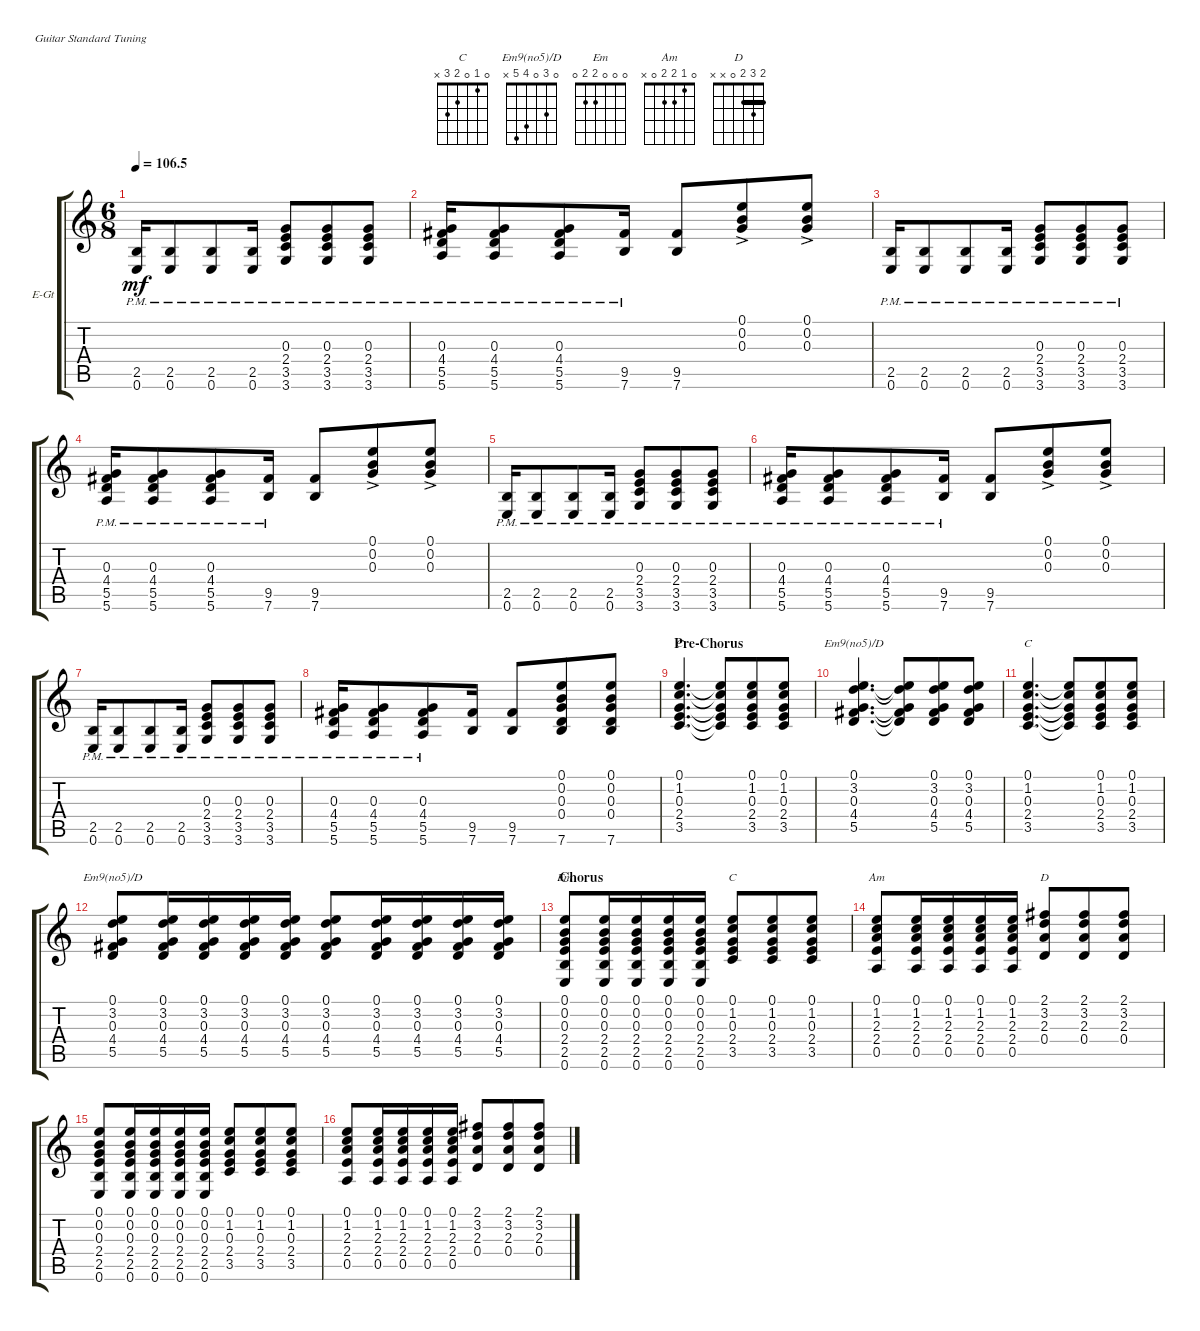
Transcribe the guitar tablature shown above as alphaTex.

\defaultSystemsLayout 4
\bracketExtendMode groupsimilarinstruments
\firstSystemTrackNameOrientation horizontal
\otherSystemsTrackNameOrientation horizontal
\track ("Electric Guitar" "E-Gt") {instrument electricguitarclean}
\staff {score tabs}
\tuning (E4 B3 G3 D3 A2 E2)
\chord ("C" 0 1 0 2 3 x) {showfingering false}
\chord ("Em9(no5)/D" 0 3 0 4 5 x) {showfingering false}
\chord ("Em" 0 0 0 2 2 0) {showfingering false}
\chord ("Am" 0 1 2 2 0 x) {showfingering false}
\chord ("D" 2 3 2 0 x x) {showfingering false barre 2}
\ts (6 8)
\tempo
106.5
\accidentals auto
\clef g2
\ottava regular
\simile none
\ks c
(0.6{pm} 2.5{pm}).16{dy mf} (0.6{pm} 2.5{pm}).8 (0.6{pm} 2.5{pm}).8 (0.6{pm} 2.5{pm}).16 (3.6{pm} 3.5{pm} 2.4{pm} 0.3{pm}).8 (3.6{pm} 3.5{pm} 2.4{pm} 0.3{pm}).8 (3.6{pm} 3.5{pm} 2.4{pm} 0.3{pm}).8 |
(5.6{pm} 5.5{pm} 4.4{pm} 0.3{pm}).16 (5.6{pm} 5.5{pm} 4.4{pm} 0.3{pm}).8 (5.6{pm} 5.5{pm} 4.4{pm} 0.3{pm}).8 (7.6{pm} 9.5{pm}).16 (7.6 9.5).8 (0.3{ac} 0.2{ac} 0.1{ac}).8 (0.3{ac} 0.2{ac} 0.1{ac}).8 |
(0.6{pm} 2.5{pm}).16 (0.6{pm} 2.5{pm}).8 (0.6{pm} 2.5{pm}).8 (0.6{pm} 2.5{pm}).16 (3.6{pm} 3.5{pm} 2.4{pm} 0.3{pm}).8 (3.6{pm} 3.5{pm} 2.4{pm} 0.3{pm}).8 (3.6{pm} 3.5{pm} 2.4{pm} 0.3{pm}).8 |
(5.6{pm} 5.5{pm} 4.4{pm} 0.3{pm}).16 (5.6{pm} 5.5{pm} 4.4{pm} 0.3{pm}).8 (5.6{pm} 5.5{pm} 4.4{pm} 0.3{pm}).8 (7.6{pm} 9.5{pm}).16 (7.6 9.5).8 (0.3{ac} 0.2{ac} 0.1{ac}).8 (0.3{ac} 0.2{ac} 0.1{ac}).8 |
(0.6{pm} 2.5{pm}).16 (0.6{pm} 2.5{pm}).8 (0.6{pm} 2.5{pm}).8 (0.6{pm} 2.5{pm}).16 (3.6{pm} 3.5{pm} 2.4{pm} 0.3{pm}).8 (3.6{pm} 3.5{pm} 2.4{pm} 0.3{pm}).8 (3.6{pm} 3.5{pm} 2.4{pm} 0.3{pm}).8 |
(5.6{pm} 5.5{pm} 4.4{pm} 0.3{pm}).16 (5.6{pm} 5.5{pm} 4.4{pm} 0.3{pm}).8 (5.6{pm} 5.5{pm} 4.4{pm} 0.3{pm}).8 (7.6{pm} 9.5{pm}).16 (7.6 9.5).8 (0.3{ac} 0.2{ac} 0.1{ac}).8 (0.3{ac} 0.2{ac} 0.1{ac}).8 |
(0.6{pm} 2.5{pm}).16 (0.6{pm} 2.5{pm}).8 (0.6{pm} 2.5{pm}).8 (0.6{pm} 2.5{pm}).16 (3.6{pm} 3.5{pm} 2.4{pm} 0.3{pm}).8 (3.6{pm} 3.5{pm} 2.4{pm} 0.3{pm}).8 (3.6{pm} 3.5{pm} 2.4{pm} 0.3{pm}).8 |
(5.6{pm} 5.5{pm} 4.4{pm} 0.3{pm}).16 (5.6{pm} 5.5{pm} 4.4{pm} 0.3{pm}).8 (5.6{pm} 5.5{pm} 4.4{pm} 0.3{pm}).8 (7.6 9.5).16 (7.6 9.5).8 (7.6 0.1 0.2 0.4 0.3).8 (7.6 0.4 0.3 0.2 0.1).8 |
\section ("" "Pre-Chorus")
(3.5 2.4 0.3 1.2 0.1).4{d ch "C"} (3.5{t} 2.4{t} 0.3{t} 1.2{t} 0.1{t}).8 (3.5 2.4 0.3 1.2 0.1).8 (3.5 2.4 0.3 1.2 0.1).8 |
(5.5 4.4 0.3 3.2 0.1).4{d ch "Em9(no5)/D"} (5.5{t} 4.4{t} 0.3{t} 3.2{t} 0.1{t}).8 (5.5 4.4 0.3 3.2 0.1).8 (5.5 4.4 0.3 3.2 0.1).8 |
(3.5 2.4 0.3 1.2 0.1).4{d ch "C"} (3.5{t} 2.4{t} 0.3{t} 1.2{t} 0.1{t}).8 (3.5 2.4 0.3 1.2 0.1).8 (3.5 2.4 0.3 1.2 0.1).8 |
(5.5 4.4 0.3 3.2 0.1).8{ch "Em9(no5)/D"} (5.5 4.4 0.3 3.2 0.1).16 (5.5 4.4 0.3 3.2 0.1).16 (5.5 4.4 0.3 3.2 0.1).16 (5.5 4.4 0.3 3.2 0.1).16 (5.5 4.4 0.3 3.2 0.1).8 (5.5 4.4 0.3 3.2 0.1).16 (5.5 4.4 0.3 3.2 0.1).16 (5.5 4.4 0.3 3.2 0.1).16 (5.5 4.4 0.3 3.2 0.1).16 |
\section ("" "Chorus")
(0.6 2.5 2.4 0.3 0.2 0.1).8{ch "Em"} (0.6 2.5 2.4 0.3 0.2 0.1).16 (0.6 2.5 2.4 0.3 0.2 0.1).16 (0.6 2.5 2.4 0.3 0.2 0.1).16 (0.6 2.5 2.4 0.3 0.2 0.1).16 (3.5 2.4 0.3 1.2 0.1).8{ch "C"} (3.5 2.4 0.3 1.2 0.1).8 (3.5 2.4 0.3 1.2 0.1).8 |
(0.5 2.4 2.3 1.2 0.1).8{ch "Am"} (0.5 2.4 2.3 1.2 0.1).16 (0.5 2.4 2.3 1.2 0.1).16 (0.5 2.4 2.3 1.2 0.1).16 (0.5 2.4 2.3 1.2 0.1).16 (0.4 2.3 3.2 2.1).8{ch "D"} (0.4 2.3 3.2 2.1).8 (0.4 2.3 3.2 2.1).8 |
(0.6 2.5 2.4 0.3 0.2 0.1).8 (0.6 2.5 2.4 0.3 0.2 0.1).16 (0.6 2.5 2.4 0.3 0.2 0.1).16 (0.6 2.5 2.4 0.3 0.2 0.1).16 (0.6 2.5 2.4 0.3 0.2 0.1).16 (3.5 2.4 0.3 1.2 0.1).8 (3.5 2.4 0.3 1.2 0.1).8 (3.5 2.4 0.3 1.2 0.1).8 |
(0.5 2.4 2.3 1.2 0.1).8 (0.5 2.4 2.3 1.2 0.1).16 (0.5 2.4 2.3 1.2 0.1).16 (0.5 2.4 2.3 1.2 0.1).16 (0.5 2.4 2.3 1.2 0.1).16 (0.4 2.3 3.2 2.1).8 (0.4 2.3 3.2 2.1).8 (0.4 2.3 3.2 2.1).8
